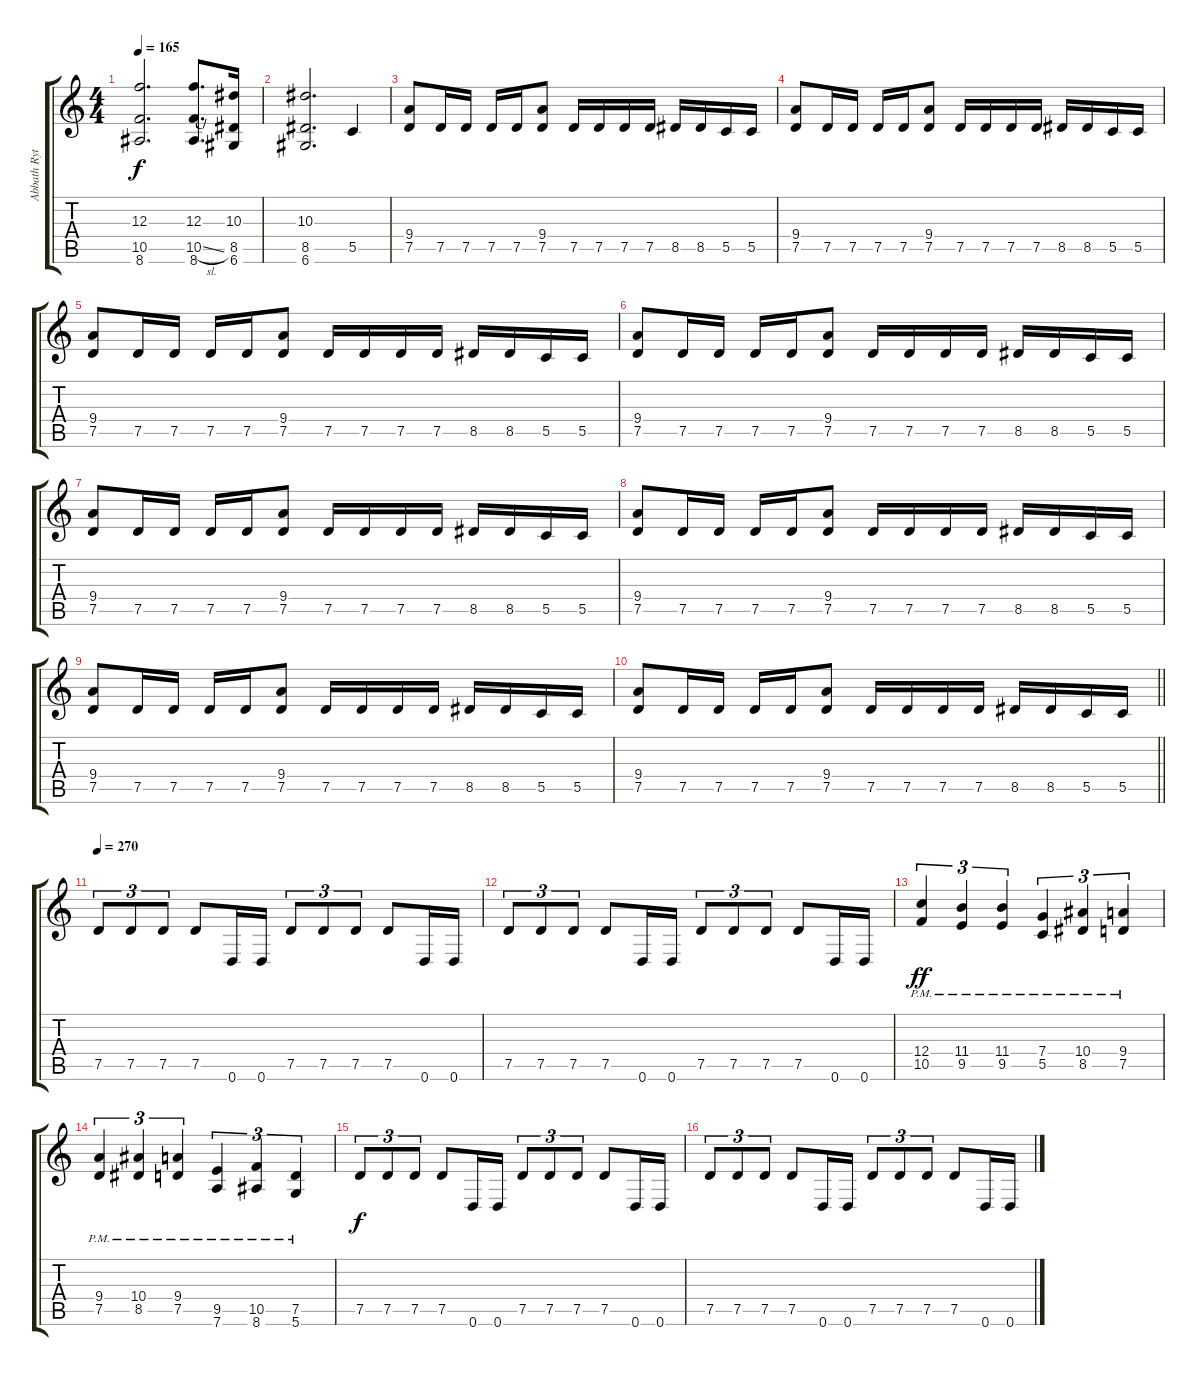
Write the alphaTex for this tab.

\track ("Abbath Rythm Guitar" "Abbath Ryt") {instrument distortionguitar}
\staff {score tabs}
\tuning (D4 A3 F3 C3 G2 D2) {hide}
\ts (4 4)
\tempo 165
\clef g2
\ks c
(12.3 10.5 8.6).2{d dy f} (12.3 10.5{sl} 8.6).8{d} (10.3 8.5 6.6).16 |
(10.3 8.5 6.6).2{d} 5.5.4 |
(9.4 7.5).8 7.5.16 7.5.16 7.5.16 7.5.16 (9.4 7.5).8 7.5.16 7.5.16 7.5.16 7.5.16 8.5.16 8.5.16 5.5.16 5.5.16 |
(9.4 7.5).8 7.5.16 7.5.16 7.5.16 7.5.16 (9.4 7.5).8 7.5.16 7.5.16 7.5.16 7.5.16 8.5.16 8.5.16 5.5.16 5.5.16 |
(9.4 7.5).8 7.5.16 7.5.16 7.5.16 7.5.16 (9.4 7.5).8 7.5.16 7.5.16 7.5.16 7.5.16 8.5.16 8.5.16 5.5.16 5.5.16 |
(9.4 7.5).8 7.5.16 7.5.16 7.5.16 7.5.16 (9.4 7.5).8 7.5.16 7.5.16 7.5.16 7.5.16 8.5.16 8.5.16 5.5.16 5.5.16 |
(9.4 7.5).8 7.5.16 7.5.16 7.5.16 7.5.16 (9.4 7.5).8 7.5.16 7.5.16 7.5.16 7.5.16 8.5.16 8.5.16 5.5.16 5.5.16 |
(9.4 7.5).8 7.5.16 7.5.16 7.5.16 7.5.16 (9.4 7.5).8 7.5.16 7.5.16 7.5.16 7.5.16 8.5.16 8.5.16 5.5.16 5.5.16 |
(9.4 7.5).8 7.5.16 7.5.16 7.5.16 7.5.16 (9.4 7.5).8 7.5.16 7.5.16 7.5.16 7.5.16 8.5.16 8.5.16 5.5.16 5.5.16 |
\barLineRight lightlight
(9.4 7.5).8 7.5.16 7.5.16 7.5.16 7.5.16 (9.4 7.5).8 7.5.16 7.5.16 7.5.16 7.5.16 8.5.16 8.5.16 5.5.16 5.5.16 |
\tempo 270
7.5.8{tu (3 2)} 7.5.8{tu (3 2)} 7.5.8{tu (3 2)} 7.5.8 0.6.16 0.6.16 7.5.8{tu (3 2)} 7.5.8{tu (3 2)} 7.5.8{tu (3 2)} 7.5.8 0.6.16 0.6.16 |
7.5.8{tu (3 2)} 7.5.8{tu (3 2)} 7.5.8{tu (3 2)} 7.5.8 0.6.16 0.6.16 7.5.8{tu (3 2)} 7.5.8{tu (3 2)} 7.5.8{tu (3 2)} 7.5.8 0.6.16 0.6.16 |
(12.4{pm} 10.5{pm}).4{tu (3 2) dy ff} (11.4{pm} 9.5{pm}).4{tu (3 2)} (11.4{pm} 9.5{pm}).4{tu (3 2)} (7.4{pm} 5.5{pm}).4{tu (3 2)} (10.4{pm} 8.5{pm}).4{tu (3 2)} (9.4{pm} 7.5{pm}).4{tu (3 2)} |
(9.4{pm} 7.5{pm}).4{tu (3 2)} (10.4{pm} 8.5{pm}).4{tu (3 2)} (9.4{pm} 7.5{pm}).4{tu (3 2)} (9.5{pm} 7.6{pm}).4{tu (3 2)} (10.5{pm} 8.6{pm}).4{tu (3 2)} (7.5{pm} 5.6{pm}).4{tu (3 2)} |
7.5.8{tu (3 2) dy f} 7.5.8{tu (3 2)} 7.5.8{tu (3 2)} 7.5.8 0.6.16 0.6.16 7.5.8{tu (3 2)} 7.5.8{tu (3 2)} 7.5.8{tu (3 2)} 7.5.8 0.6.16 0.6.16 |
7.5.8{tu (3 2)} 7.5.8{tu (3 2)} 7.5.8{tu (3 2)} 7.5.8 0.6.16 0.6.16 7.5.8{tu (3 2)} 7.5.8{tu (3 2)} 7.5.8{tu (3 2)} 7.5.8 0.6.16 0.6.16
